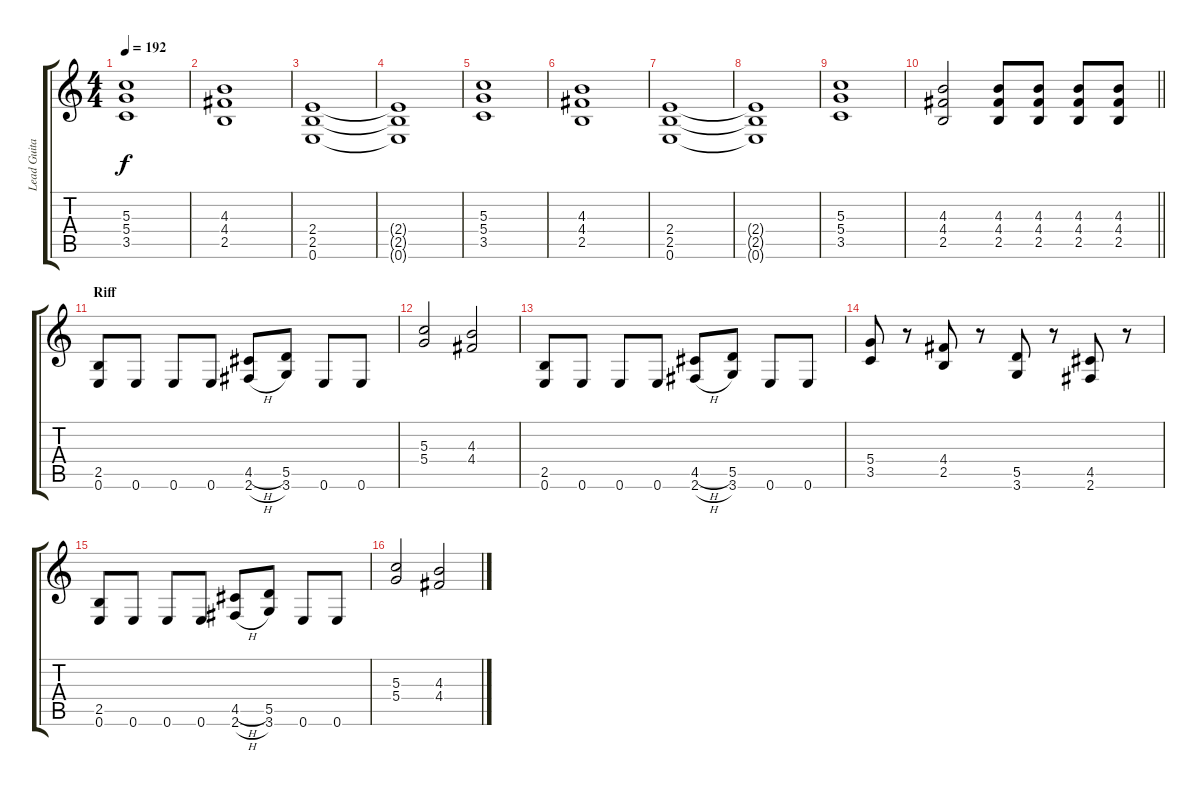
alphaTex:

\track ("Lead Guitar" "Lead Guita") {instrument distortionguitar}
\staff {score tabs}
\tuning (E4 B3 G3 D3 A2 E2) {hide}
\ts (4 4)
\tempo 192
\clef g2
\ks c
(5.3 5.4 3.5).1{dy f} |
(4.3 4.4 2.5).1 |
(2.4 2.5 0.6).1 |
(2.4{t} 2.5{t} 0.6{t}).1 |
(5.3 5.4 3.5).1 |
(4.3 4.4 2.5).1 |
(2.4 2.5 0.6).1 |
(2.4{t} 2.5{t} 0.6{t}).1 |
(5.3 5.4 3.5).1 |
\barLineRight lightlight
(4.3 4.4 2.5).2 (4.3 4.4 2.5).8 (4.3 4.4 2.5).8 (4.3 4.4 2.5).8 (4.3 4.4 2.5).8 |
\section ("" "Riff")
(2.5 0.6).8 0.6.8 0.6.8 0.6.8 (4.5{h} 2.6{h}).8 (5.5 3.6).8 0.6.8 0.6.8 |
(5.3 5.4).2 (4.3 4.4).2 |
(2.5 0.6).8 0.6.8 0.6.8 0.6.8 (4.5{h} 2.6{h}).8 (5.5 3.6).8 0.6.8 0.6.8 |
(5.4 3.5).8 r.8 (4.4 2.5).8 r.8 (5.5 3.6).8 r.8 (4.5 2.6).8 r.8 |
(2.5 0.6).8 0.6.8 0.6.8 0.6.8 (4.5{h} 2.6{h}).8 (5.5 3.6).8 0.6.8 0.6.8 |
(5.3 5.4).2 (4.3 4.4).2
